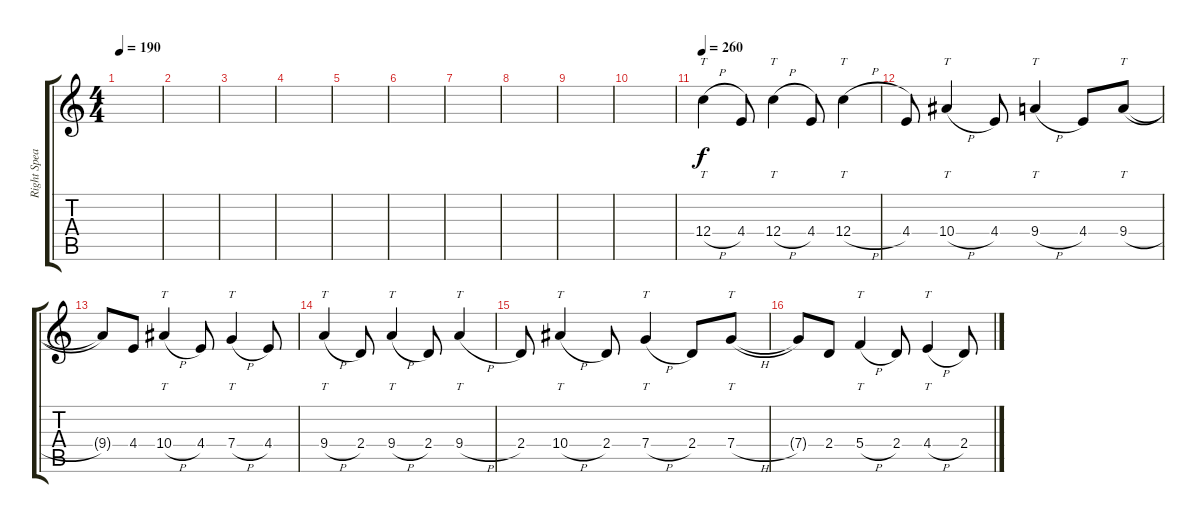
\track ("Right Speaker 2" "Right Spea") {instrument distortionguitar}
\staff {score tabs}
\tuning (D4 A3 F3 C3 G2 D2) {hide}
\ts (4 4)
\tempo 190
\clef g2
\ks c
|
|
|
|
|
|
|
|
|
|
\tempo 260
12.4{h}.4{tt instrument distortionguitar} 4.4.8 12.4{h}.4{tt} 4.4.8 12.4{h}.4{tt} |
4.4.8 10.4{h}.4{tt} 4.4.8 9.4{h}.4{tt} 4.4.8 9.4{h}.8{tt} |
9.4{t}.8 4.4.8 10.4{h}.4{tt} 4.4.8 7.4{h}.4{tt} 4.4.8 |
9.4{h}.4{tt} 2.4.8 9.4{h}.4{tt} 2.4.8 9.4{h}.4{tt} |
2.4.8 10.4{h}.4{tt} 2.4.8 7.4{h}.4{tt} 2.4.8 7.4{h}.8{tt} |
7.4{t}.8 2.4.8 5.4{h}.4{tt} 2.4.8 4.4{h}.4{tt} 2.4.8
